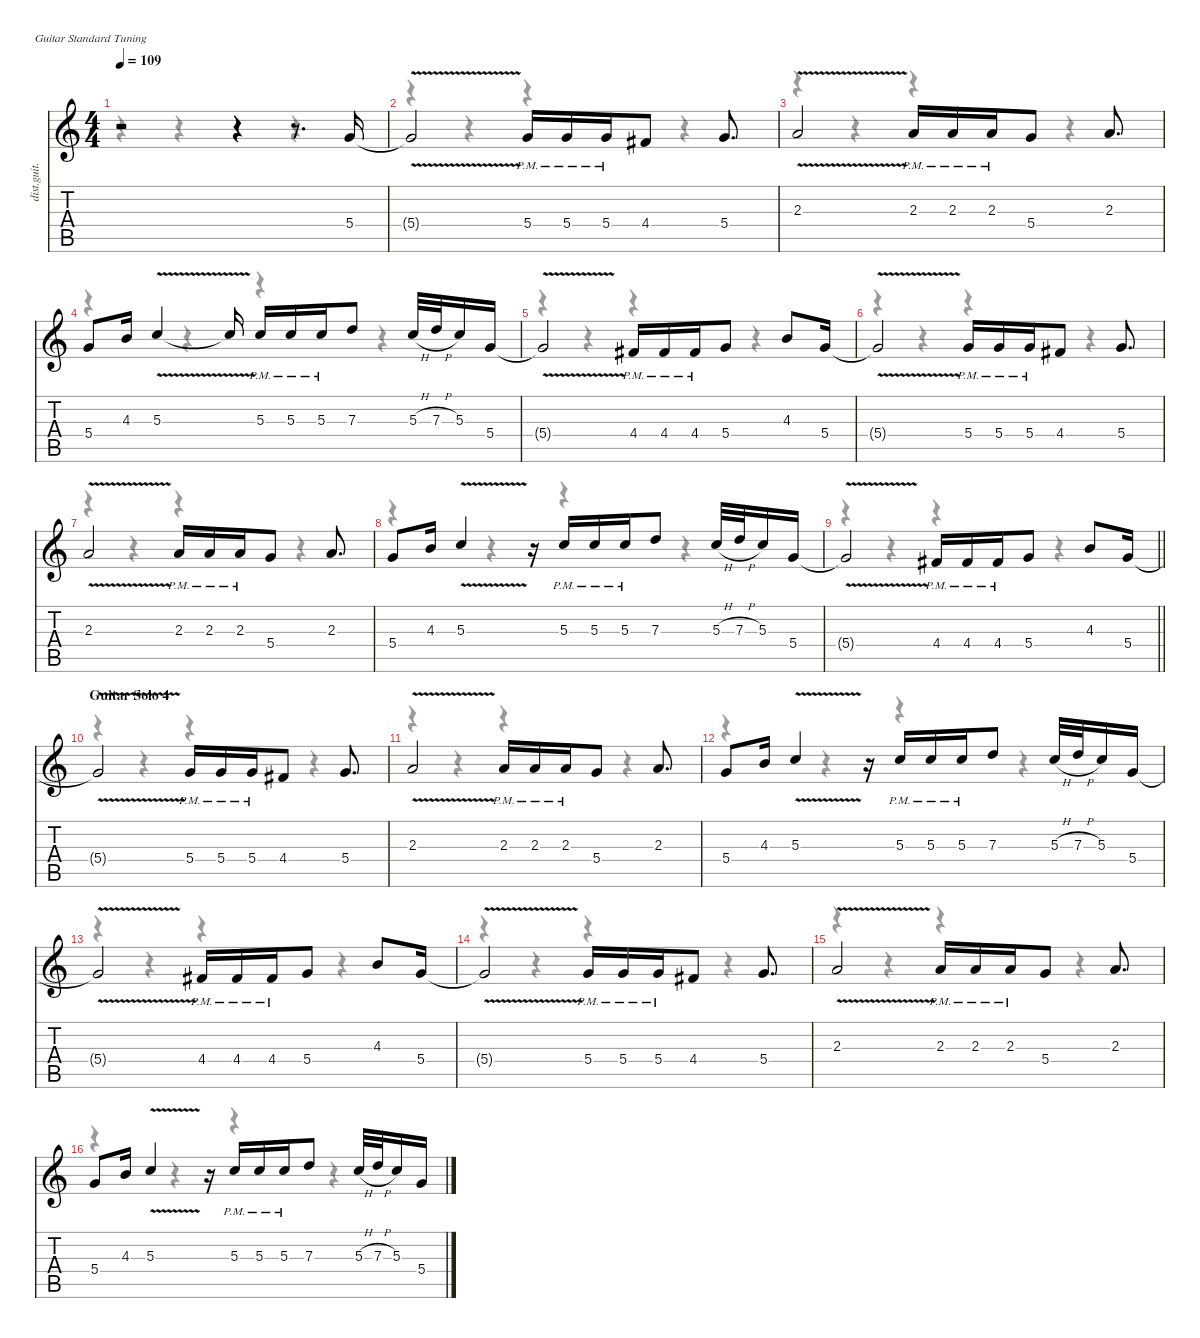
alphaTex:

\defaultSystemsLayout 4
\hideDynamics
\bracketExtendMode nobrackets
\otherSystemsTrackNameOrientation horizontal
\track ("Kirk Hammett Harmony 2" "dist.guit.") {instrument distortionguitar}
\staff {score tabs}
\tuning (E4 B3 G3 D3 A2 E2)
\voice
\ts (4 4)
\tempo 109
\clef g2
\ks c
r.2{dy f beam Up} r.4{beam Up} r.8{d beam Up} 5.4.16{beam Up} |
5.4{v t}.2{beam Up} 5.4{pm}.16{beam Up} 5.4{pm}.16{beam Up} 5.4{pm}.16{beam Up} 4.4{acc #}.8{beam Up} 5.4.8{d beam Up} |
2.3{v}.2{beam Up} 2.3{pm}.16{beam Up} 2.3{pm}.16{beam Up} 2.3{pm}.16{beam Up} 5.4.8{beam Up} 2.3.8{d beam Up} |
5.4.8{beam Up} 4.3.16{beam Up} 5.3{v}.4{beam Up} 5.3{v t}.16{beam Up} 5.3{pm}.16{beam Up} 5.3{pm}.16{beam Up} 5.3{pm}.16{beam Up} 7.3.8{beam Up} 5.3{h}.32{beam Up} 7.3{h}.32{beam Up} 5.3.16{beam Up} 5.4.16{beam Up} |
5.4{v t}.2{beam Up} 4.4{pm acc #}.16{beam Up} 4.4{pm acc #}.16{beam Up} 4.4{pm acc #}.16{beam Up} 5.4.8{beam Up} 4.3.8{beam Up} 5.4.16{beam Up} |
5.4{v t}.2{beam Up} 5.4{pm}.16{beam Up} 5.4{pm}.16{beam Up} 5.4{pm}.16{beam Up} 4.4{acc #}.8{beam Up} 5.4.8{d beam Up} |
2.3{v}.2{beam Up} 2.3{pm}.16{beam Up} 2.3{pm}.16{beam Up} 2.3{pm}.16{beam Up} 5.4.8{beam Up} 2.3.8{d beam Up} |
5.4.8{beam Up} 4.3.16{beam Up} 5.3{v}.4{beam Up} r.16{beam Up} 5.3{pm}.16{beam Up} 5.3{pm}.16{beam Up} 5.3{pm}.16{beam Up} 7.3.8{beam Up} 5.3{h}.32{beam Up} 7.3{h}.32{beam Up} 5.3.16{beam Up} 5.4.16{beam Up} |
\barLineRight lightlight
5.4{v t}.2{beam Up} 4.4{pm acc #}.16{beam Up} 4.4{pm acc #}.16{beam Up} 4.4{pm acc #}.16{beam Up} 5.4.8{beam Up} 4.3.8{beam Up} 5.4.16{beam Up} |
\section ("" "Guitar Solo 4")
5.4{v t}.2{beam Up} 5.4{pm}.16{beam Up} 5.4{pm}.16{beam Up} 5.4{pm}.16{beam Up} 4.4{acc #}.8{beam Up} 5.4.8{d beam Up} |
2.3{v}.2{beam Up} 2.3{pm}.16{beam Up} 2.3{pm}.16{beam Up} 2.3{pm}.16{beam Up} 5.4.8{beam Up} 2.3.8{d beam Up} |
5.4.8{beam Up} 4.3.16{beam Up} 5.3{v}.4{beam Up} r.16{beam Up} 5.3{pm}.16{beam Up} 5.3{pm}.16{beam Up} 5.3{pm}.16{beam Up} 7.3.8{beam Up} 5.3{h}.32{beam Up} 7.3{h}.32{beam Up} 5.3.16{beam Up} 5.4.16{beam Up} |
5.4{v t}.2{beam Up} 4.4{pm acc #}.16{beam Up} 4.4{pm acc #}.16{beam Up} 4.4{pm acc #}.16{beam Up} 5.4.8{beam Up} 4.3.8{beam Up} 5.4.16{beam Up} |
5.4{v t}.2{beam Up} 5.4{pm}.16{beam Up} 5.4{pm}.16{beam Up} 5.4{pm}.16{beam Up} 4.4{acc #}.8{beam Up} 5.4.8{d beam Up} |
2.3{v}.2{beam Up} 2.3{pm}.16{beam Up} 2.3{pm}.16{beam Up} 2.3{pm}.16{beam Up} 5.4.8{beam Up} 2.3.8{d beam Up} |
5.4.8{beam Up} 4.3.16{beam Up} 5.3{v}.4{beam Up} r.16{beam Up} 5.3{pm}.16{beam Up} 5.3{pm}.16{beam Up} 5.3{pm}.16{beam Up} 7.3.8{beam Up} 5.3{h}.32{beam Up} 7.3{h}.32{beam Up} 5.3.16{beam Up} 5.4.16{beam Up}
\voice
\clef g2
\ottava regular
\simile none
\ks c
r.4{dy mf beam Down} r.4{beam Down} r.4{beam Down} r.4{beam Down} |
r.4{beam Down} r.4{beam Down} r.4{beam Down} r.4{beam Down} |
r.4{beam Down} r.4{beam Down} r.4{beam Down} r.4{beam Down} |
r.4{beam Down} r.4{beam Down} r.4{beam Down} r.4{beam Down} |
r.4{beam Down} r.4{beam Down} r.4{beam Down} r.4{beam Down} |
r.4{beam Down} r.4{beam Down} r.4{beam Down} r.4{beam Down} |
r.4{beam Down} r.4{beam Down} r.4{beam Down} r.4{beam Down} |
r.4{beam Down} r.4{beam Down} r.4{beam Down} r.4{beam Down} |
\barLineRight lightlight
r.4{beam Down} r.4{beam Down} r.4{beam Down} r.4{beam Down} |
r.4{beam Down} r.4{beam Down} r.4{beam Down} r.4{beam Down} |
r.4{beam Down} r.4{beam Down} r.4{beam Down} r.4{beam Down} |
r.4{beam Down} r.4{beam Down} r.4{beam Down} r.4{beam Down} |
r.4{beam Down} r.4{beam Down} r.4{beam Down} r.4{beam Down} |
r.4{beam Down} r.4{beam Down} r.4{beam Down} r.4{beam Down} |
r.4{beam Down} r.4{beam Down} r.4{beam Down} r.4{beam Down} |
r.4{beam Down} r.4{beam Down} r.4{beam Down} r.4{beam Down}
